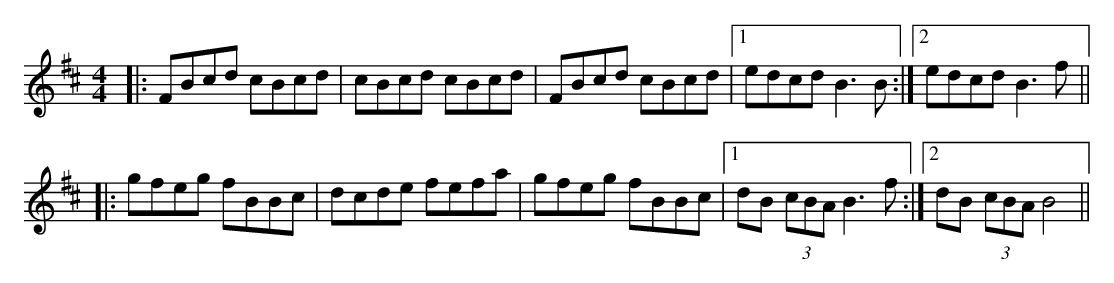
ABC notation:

X:1
M:4/4
K:Bmin
|:FBcd cBcd|cBcd cBcd|FBcd cBcd|1 edcd B3 B:|2 edcd B3 f||
|:gfeg fBBc|dcde fefa|gfeg fBBc|1 dB (3cBA B3 f:|2 dB (3cBA B4||
